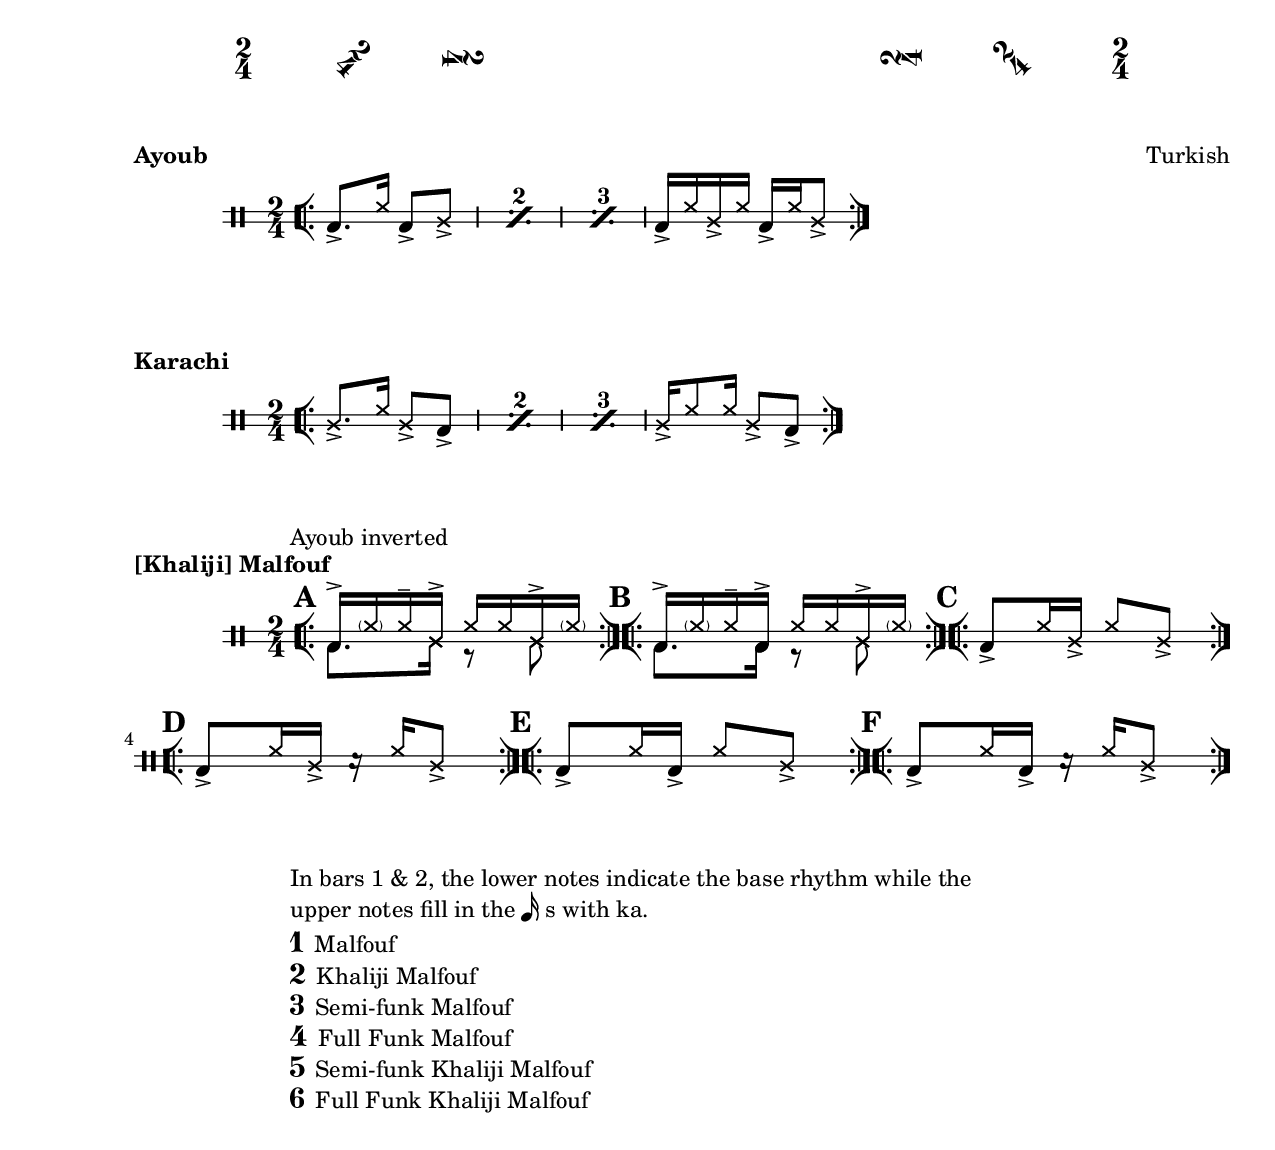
\version "2.21.0"
\include "common.ly"

#(tocTime '(2 . 4))
% TODO header for powers of 2

\dscore
  "Ayoub" 
  "Turkish"
  #'(2 . 4) 
  ""
  \drummode {
    \repeat percent 3 { dum8.-> ka16 dum8-> tek-> | }
    dum16-> ka tek-> ka dum-> ka tek8-> |
  }
  
\dscore
  "Karachi"
  ""
  #'(2 . 4)
  "Ayoub inverted"
  \drummode {
    \repeat percent 3 { tek8.-> ka16 tek8-> dum-> | }
    tek16-> ka8 16 tek8-> dum-> |
  }
  
\dscore
  "[Khaliji] Malfouf"
  ""
  #'(2 . 4)
  \markup \column {
    \wordwrap { 
      In bars 1 & 2, the lower notes indicate the base rhythm
      while the upper notes fill in the \concat { \tiny \note { 16 } #1 } {s}
      with ka.
    }
    \null
    \line { \number 1 \hspace #0.5 Malfouf }
    \line { \number 2 \hspace #0.5 Khaliji Malfouf }
    \line { \number 3 \hspace #0.5 Semi-funk Malfouf }
    \line { \number 4 \hspace #0.5 Full Funk Malfouf }
    \line { \number 5 \hspace #0.5 Semi-funk Khaliji Malfouf }
    \line { \number 6 \hspace #0.5 Full Funk Khaliji Malfouf }
  }
  \drummode {
    \mergeDifferentlyDottedOn
    \set Score.markFormatter = #format-mark-numbers
    <<
      { dum16-> \parenthesize ka ka-- tek-> ka ka tek-> \parenthesize ka | 
        dum-> \parenthesize ka ka-- dum-> ka ka tek-> \parenthesize ka | } 
      \\
      { 
        \mark \default
        dum8. tek16 r8 tek \pbr
        \mark \default
        dum8. dum16 r8 tek | }
    >>
    \pbr
    \mark \default  % M-lf
    dum8-> ka16 tek-> ka8 tek-> |
    \pbr
    \mark \default  % M-funk
    dum8-> ka16 tek-> r ka tek8-> |
    \pbr
    \mark \default  % K-lf
    dum8-> ka16 dum-> ka8 tek-> |
    \pbr
    \mark \default  % K-funk
    dum8-> ka16 dum-> r ka tek8-> |
  }